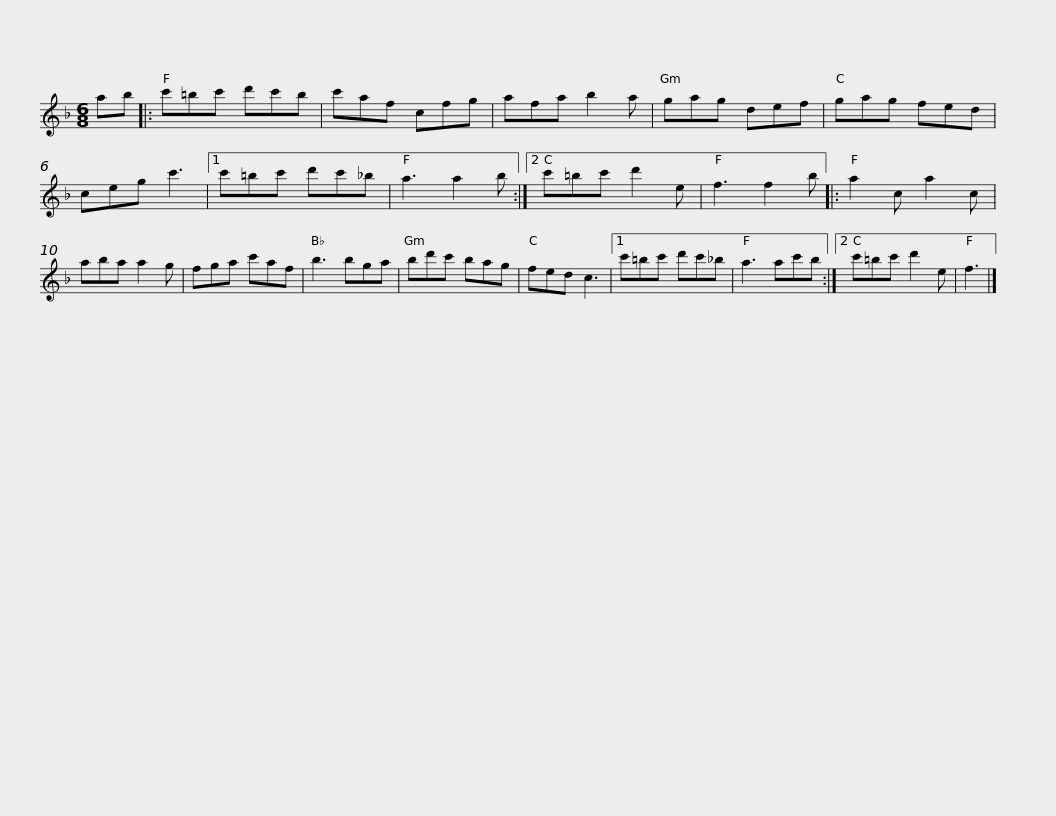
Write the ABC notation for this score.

X:1
L:1/8
M:6/8
I:linebreak $
K:F
V:1 treble
V:1
 ab |: c'=bc' d'c'b | c'af cfg | afa b2 a | gag def | %5
 gag fed | ceg c'3 |1$ c'=bc' d'c'_b | a3 a2 b :|2 c'=bc' d'2 e | %10
 f3 f2 b |: a2 c a2 c | aba a2 g | fga c'af |$ b3 bga | %15
 bd'c' bag | fed c3 |1 c'=bc' d'c'_b | a3 ac'b :|2 c'=bc' d'2 e | %20
 f3 |] %21
